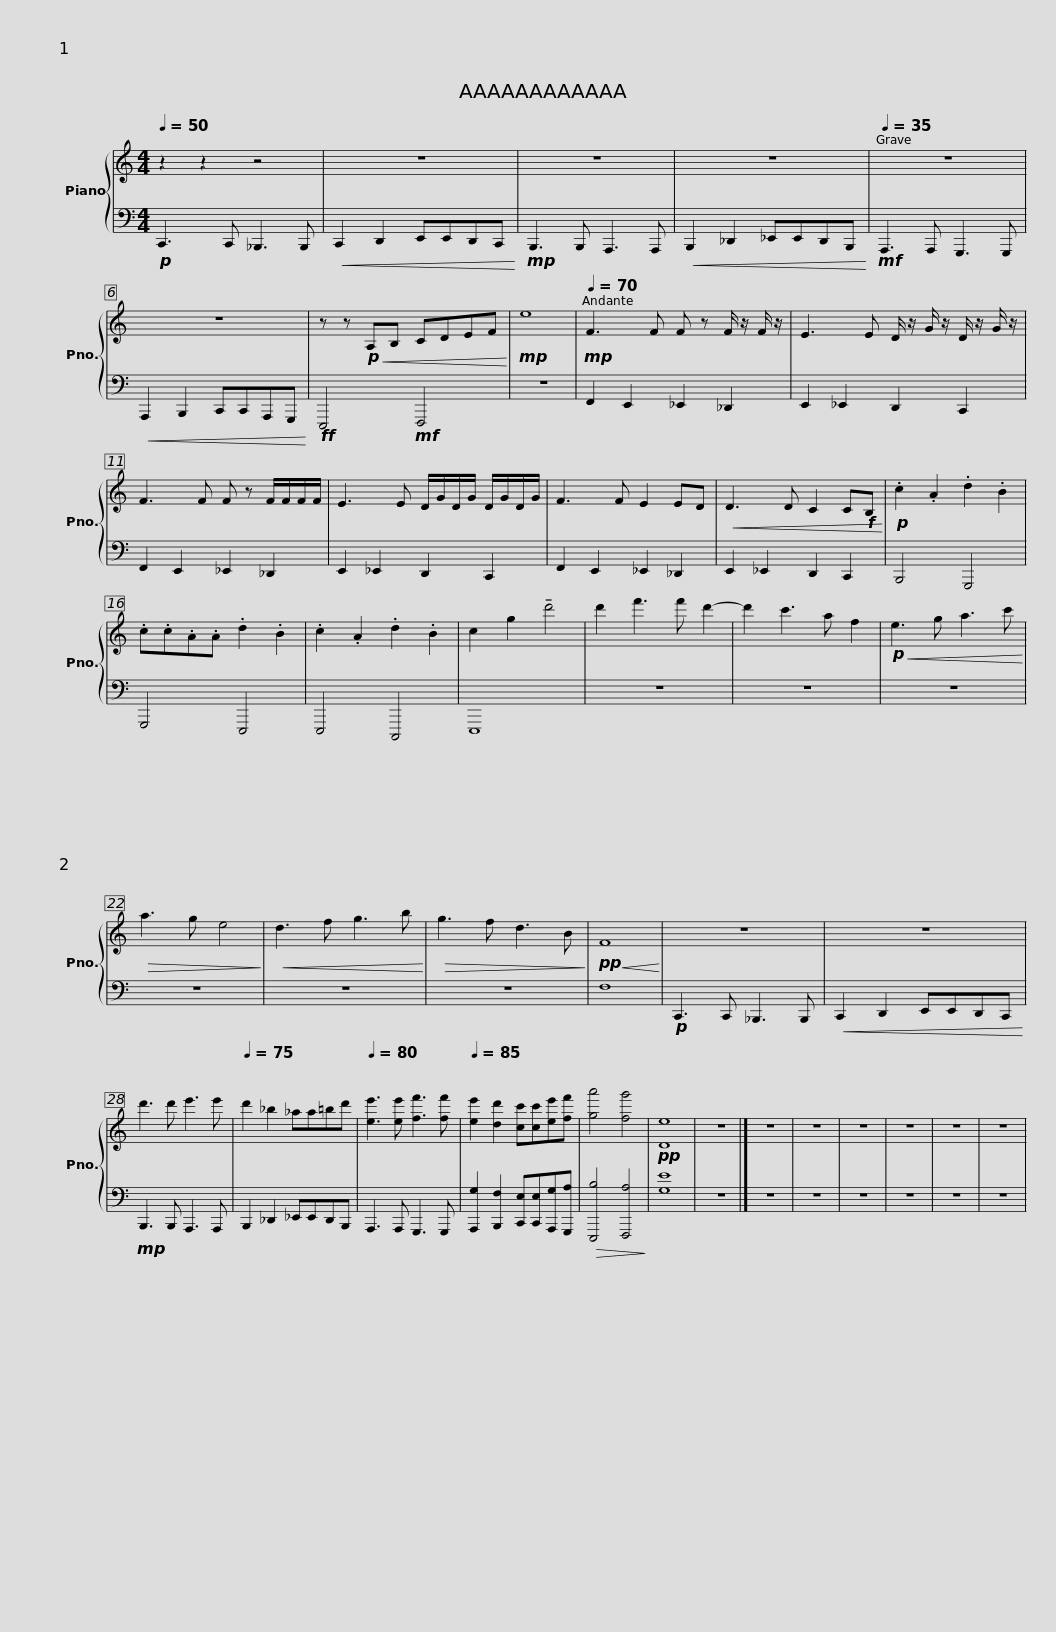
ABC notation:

X:1
%%score { 1 | 2 }
L:1/8
Q:1/4=50
M:4/4
I:linebreak $
K:C
V:1 treble
V:2 bass
V:1
 z2 z2 z4 | z8 | z8 | z8 |[Q:1/4=35] z8 |$ %5
 z8 | z z!p!!<(! A,B, CDEF!<)! |!mp! e8 |[Q:1/4=92][Q:1/4=70]!mp! F3 F F z F/ z/ F/ z/ | E3 E D/ z/ G/ z/ D/ z/ G/ z/ |$ %10
 F3 F F z F/F/F/F/ | E3 E D/G/D/G/ D/G/D/G/ | F3 F E2 ED |!<(! D3 D C2 C!f!B,!<)! |!p! .c2 .A2 .d2 .B2 |$ %15
 .c.c.A.A .d2 .B2 | .c2 .A2 .d2 .B2 | c2 g2 !tenuto!d'4 | d'2 f'3 f' d'2- | d'2 c'3 a f2 | %20
!p!!<(! e3 g a3 c'!<)! |!>(! a3 g e4!>)! |!<(! d3 f g3 b!<)! |!>(! g3 f d3 B!>)! |$!pp!!<(! F8!<)! | %25
 z8 | z8 | d'3 d' e'3 e' |[Q:1/4=75] d'2 _b2 _aa=bd' |[Q:1/4=80] [ee']3 [ee'] [ff']3 [ff'] |$ %30
[Q:1/4=85] [ee']2 [dd']2 [cc'][cc'][ee'][ff'] | [ga']4 [fg']4 |!pp! [De]8 | z8 |] z8 | %35
 z8 | z8 | z8 | z8 | z8 | %40
V:2
!p! C,,3 C,, _B,,,3 B,,, |!<(! C,,2 D,,2 E,,E,,D,,C,,!<)! |!mp! B,,,3 B,,, A,,,3 A,,, |!<(! B,,,2 _D,,2 _E,,E,,D,,B,,,!<)! |!mf! A,,,3 A,,, G,,,3 G,,, |$ %5
!<(! A,,,2 B,,,2 C,,C,,A,,,G,,,!<)! |!ff! E,,,4!mf! F,,,4 | z8 | F,,2 E,,2 _E,,2 _D,,2 | E,,2 _E,,2 D,,2 C,,2 |$ %10
 F,,2 E,,2 _E,,2 _D,,2 | E,,2 _E,,2 D,,2 C,,2 | F,,2 E,,2 _E,,2 _D,,2 | E,,2 _E,,2 D,,2 C,,2 | B,,,4 G,,,4 |$ %15
 G,,,4 E,,,4 | E,,,4 C,,,4 | E,,,8 | z8 | z8 | %20
 z8 | z8 | z8 | z8 |$ F,8 | %25
!p! C,,3 C,, _B,,,3 B,,, |!<(! C,,2 D,,2 E,,E,,D,,C,,!<)! |!mp! B,,,3 B,,, A,,,3 A,,, | B,,,2 _D,,2 _E,,E,,D,,B,,, | A,,,3 A,,, G,,,3 G,,, |$ %30
 [A,,,G,]2 [B,,,F,]2 [C,,E,][C,,E,][A,,,G,][G,,,A,] |!>(! [E,,,B,]4 [F,,,A,]4!>)! | [G,E]8 | z8 |] z8 | %35
 z8 | z8 | z8 | z8 | z8 | %40
